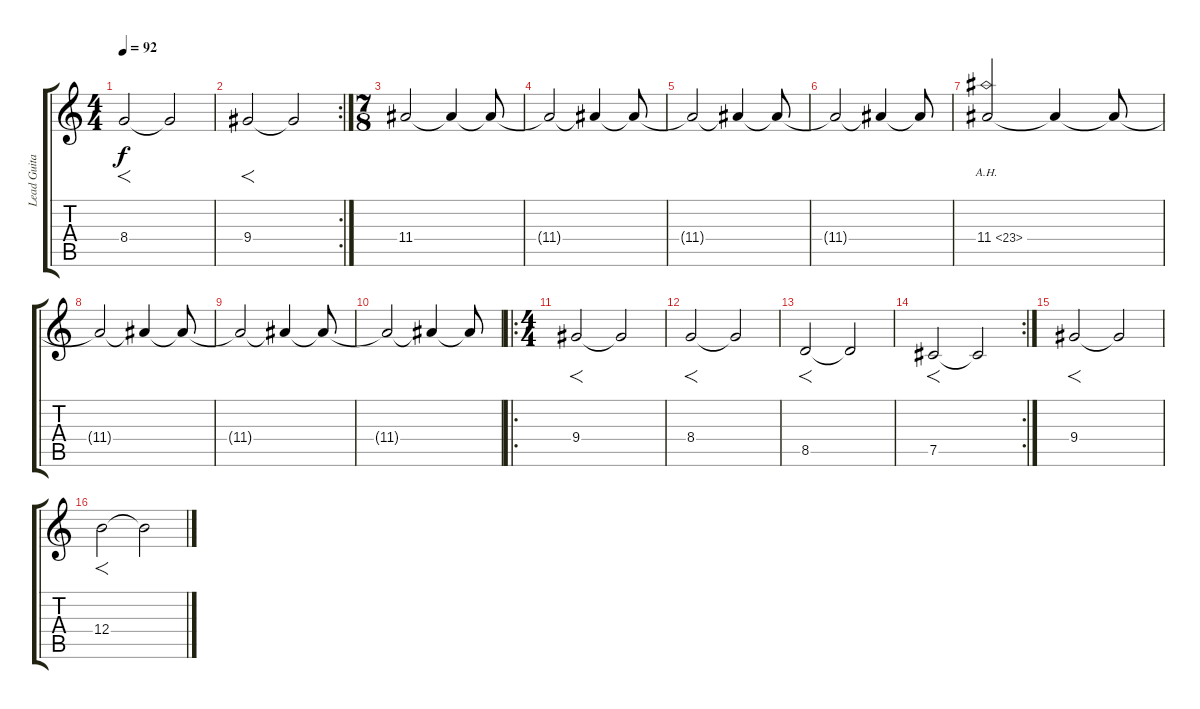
\track ("Lead Guitar " "Lead Guita") {instrument distortionguitar}
\staff {score tabs}
\tuning (Db4 Ab3 E3 B2 Gb2 Db2) {hide}
\ts (4 4)
\tempo 92
\clef g2
\ks c
8.4.2{f dy f} 8.4{t}.2 |
\rc 2
9.4.2{f} 9.4{t}.2 |
\ts (7 8)
11.4.2 11.4{t}.4 11.4{t}.8 |
11.4{t}.2 11.4{t}.4 11.4{t}.8 |
11.4{t}.2 11.4{t}.4 11.4{t}.8 |
11.4{t}.2 11.4{t}.4 11.4{t}.8 |
11.4{ah 12}.2 11.4{t}.4 11.4{t}.8 |
11.4{t}.2 11.4{t}.4 11.4{t}.8 |
11.4{t}.2 11.4{t}.4 11.4{t}.8 |
11.4{t}.2 11.4{t}.4 11.4{t}.8 |
\ro
\ts (4 4)
9.4.2{f} 9.4{t}.2 |
8.4.2{f} 8.4{t}.2 |
8.5.2{f} 8.5{t}.2 |
\rc 2
7.5.2{f} 7.5{t}.2 |
9.4.2{f} 9.4{t}.2 |
12.4.2{f} 12.4{t}.2
